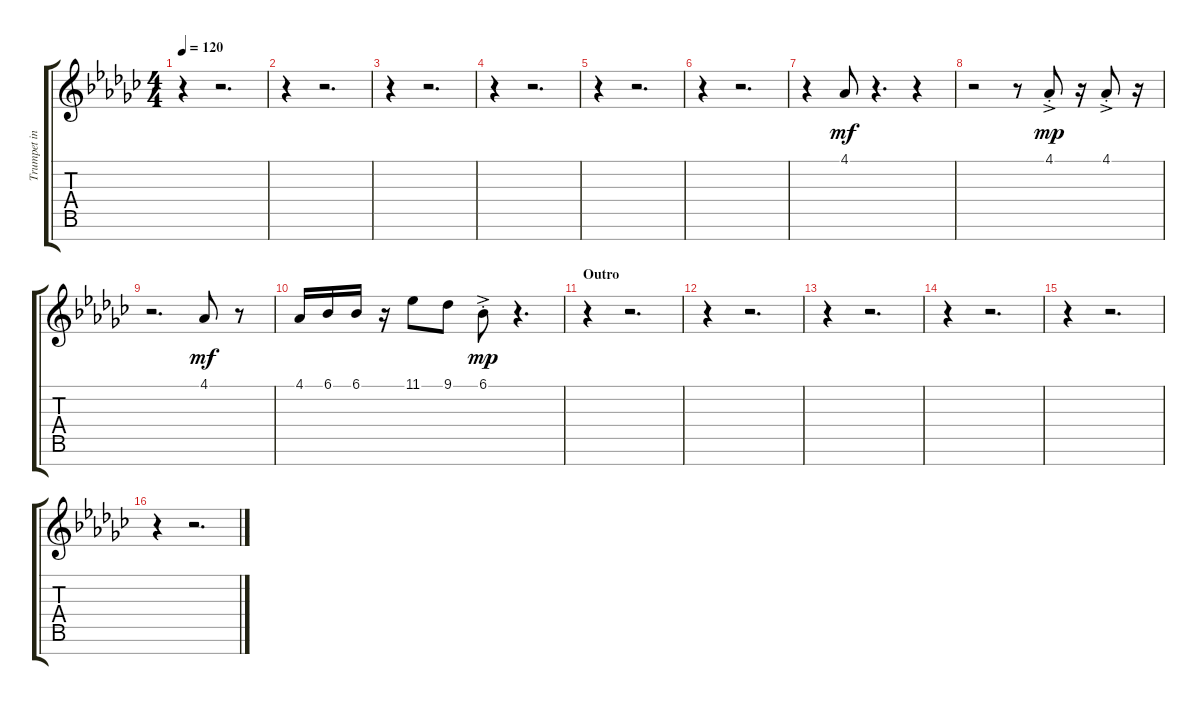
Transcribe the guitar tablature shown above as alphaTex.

\track ("Trumpet in Bb" "Trumpet in") {instrument trumpet}
\staff {score tabs}
\tuning (E4 B3 G3 D3 A2 E2 B1) {hide}
\ts (4 4)
\tempo 120
\clef g2
\ks ebminor
r.4{dy mf} r.2{d} |
r.4 r.2{d} |
r.4 r.2{d} |
r.4 r.2{d} |
r.4 r.2{d} |
r.4 r.2{d} |
r.4 4.1.8 r.4{d} r.4 |
r.2 r.8 4.1{ac st}.8{dy mp} r.16 4.1{ac st}.8 r.16 |
r.2{d} 4.1.8{dy mf} r.8 |
4.1.16 6.1.16 6.1.16 r.16 11.1.8 9.1.8 6.1{ac st}.8{dy mp} r.4{d} |
\section ("" "Outro")
r.4 r.2{d} |
r.4 r.2{d} |
r.4 r.2{d} |
r.4 r.2{d} |
r.4 r.2{d} |
r.4 r.2{d}
